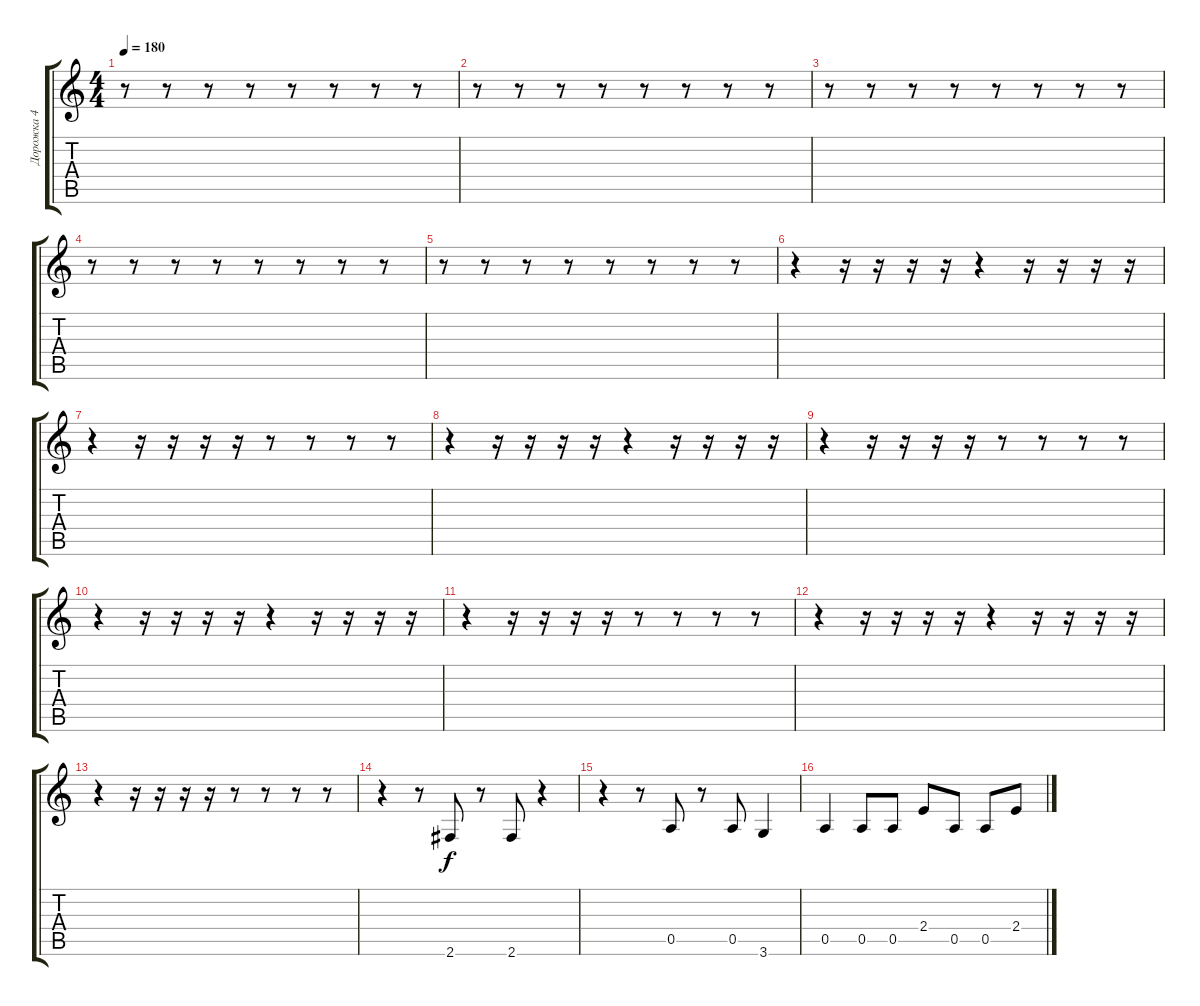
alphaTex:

\track ("Дорожка 4" "Дорожка 4") {instrument electricbassfinger}
\staff {score tabs}
\tuning (E4 B3 G3 D3 A2 E2) {hide}
\ts (4 4)
\tempo 180
\clef g2
\ks c
r.8{dy f} r.8 r.8 r.8 r.8 r.8 r.8 r.8 |
r.8 r.8 r.8 r.8 r.8 r.8 r.8 r.8 |
r.8 r.8 r.8 r.8 r.8 r.8 r.8 r.8 |
r.8 r.8 r.8 r.8 r.8 r.8 r.8 r.8 |
r.8 r.8 r.8 r.8 r.8 r.8 r.8 r.8 |
r.4 r.16 r.16 r.16 r.16 r.4 r.16 r.16 r.16 r.16 |
r.4 r.16 r.16 r.16 r.16 r.8 r.8 r.8 r.8 |
r.4 r.16 r.16 r.16 r.16 r.4 r.16 r.16 r.16 r.16 |
r.4 r.16 r.16 r.16 r.16 r.8 r.8 r.8 r.8 |
r.4 r.16 r.16 r.16 r.16 r.4 r.16 r.16 r.16 r.16 |
r.4 r.16 r.16 r.16 r.16 r.8 r.8 r.8 r.8 |
r.4 r.16 r.16 r.16 r.16 r.4 r.16 r.16 r.16 r.16 |
r.4 r.16 r.16 r.16 r.16 r.8 r.8 r.8 r.8 |
r.4 r.8 2.6.8 r.8 2.6.8 r.4 |
r.4 r.8 0.5.8 r.8 0.5.8 3.6.4 |
0.5.4 0.5.8 0.5.8 2.4.8 0.5.8 0.5.8 2.4.8
